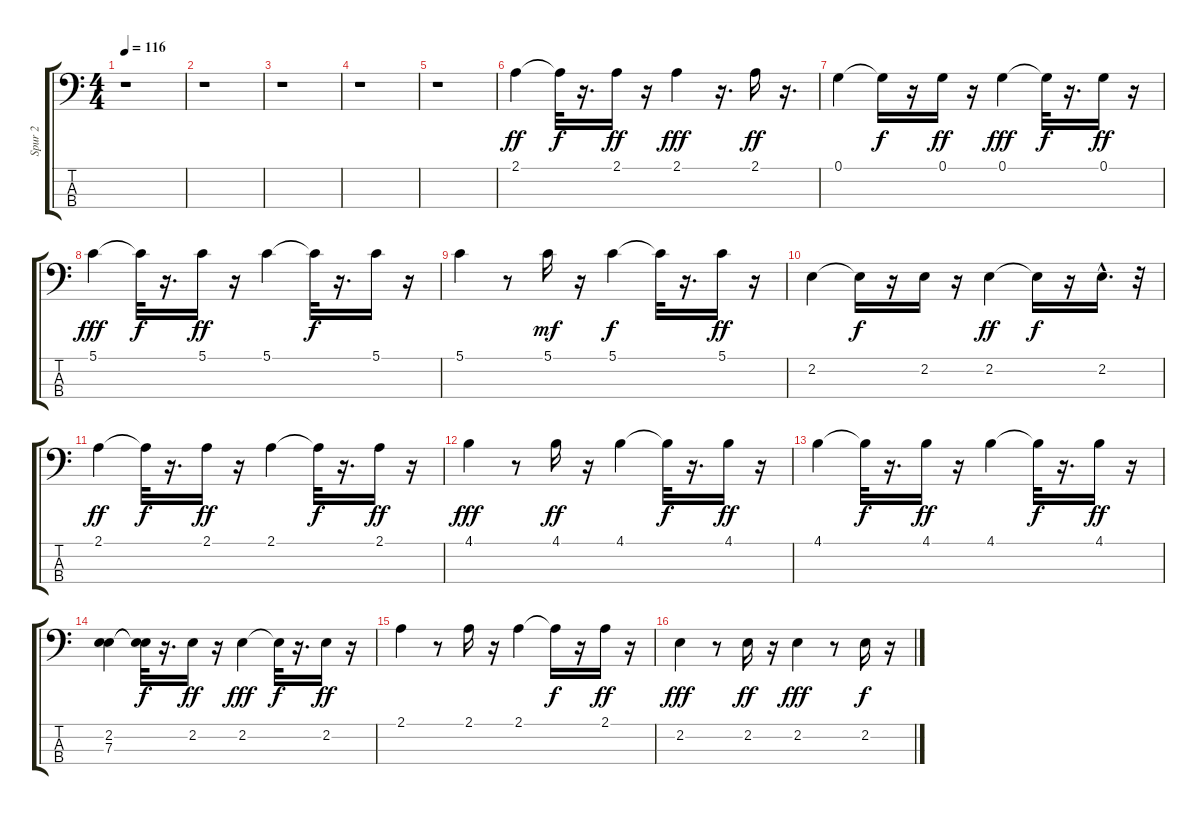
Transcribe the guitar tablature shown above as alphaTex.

\track ("Spur 2" "Spur 2") {instrument electricbassfinger}
\staff {score tabs}
\tuning (G2 D2 A1 E1) {hide}
\ts (4 4)
\tempo 116
\clef f4
\ks c
r.1{dy f} |
r.1 |
r.1 |
r.1 |
r.1 |
2.1.4{dy ff} 2.1{t}.32{dy f} r.16{d} 2.1.16{dy ff} r.16 2.1.4{dy fff} r.16{d} 2.1.16{dy ff} r.16{d} |
0.1.4 0.1{t}.16{dy f} r.16 0.1.16{dy ff} r.16 0.1.4{dy fff} 0.1{t}.32{dy f} r.16{d} 0.1.16{dy ff} r.16 |
5.1.4{dy fff} 5.1{t}.32{dy f} r.16{d} 5.1.16{dy ff} r.16 5.1.4 5.1{t}.32{dy f} r.16{d} 5.1.16 r.16 |
5.1.4 r.8 5.1.16{dy mf} r.16 5.1.4{dy f} 5.1{t}.32 r.16{d} 5.1.16{dy ff} r.16 |
2.2.4 2.2{t}.16{dy f} r.16 2.2.16 r.16 2.2.4{dy ff} 2.2{t}.16{dy f} r.16 2.2{hac}.16{d} r.32 |
2.1.4{dy ff} 2.1{t}.32{dy f} r.16{d} 2.1.16{dy ff} r.16 2.1.4 2.1{t}.32{dy f} r.16{d} 2.1.16{dy ff} r.16 |
4.1.4{dy fff} r.8 4.1.16{dy ff} r.16 4.1.4 4.1{t}.32{dy f} r.16{d} 4.1.16{dy ff} r.16 |
4.1.4 4.1{t}.32{dy f} r.16{d} 4.1.16{dy ff} r.16 4.1.4 4.1{t}.32{dy f} r.16{d} 4.1.16{dy ff} r.16 |
(2.2 7.3).4{balance 8} (2.2{t} 7.3{t}).32{dy f} r.16{d} 2.2.16{dy ff} r.16 2.2.4{dy fff} 2.2{t}.32{dy f} r.16{d} 2.2.16{dy ff} r.16 |
2.1.4 r.8 2.1.16 r.16 2.1.4 2.1{t}.16{dy f} r.16 2.1.16{dy ff} r.16 |
2.2.4{dy fff} r.8 2.2.16{dy ff} r.16 2.2.4{dy fff} r.8 2.2.16{dy f} r.16
